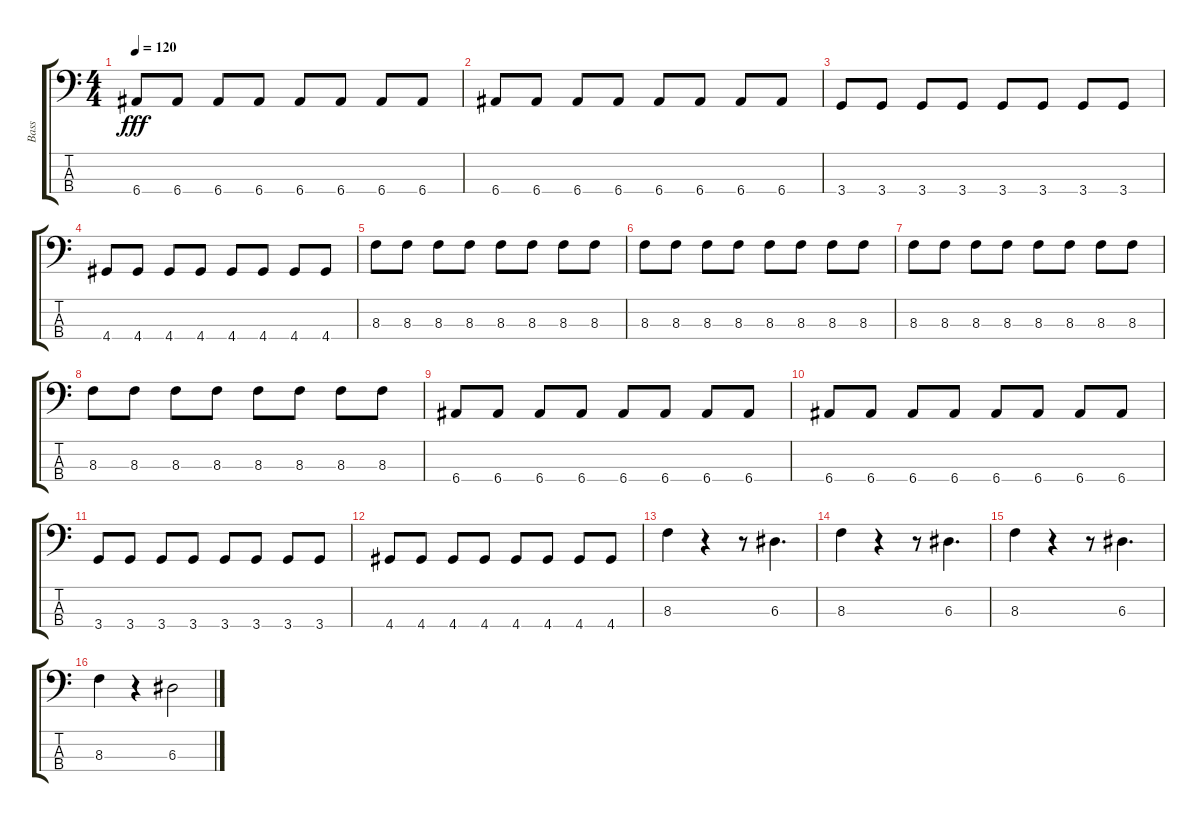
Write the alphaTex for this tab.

\track ("Bass" "Bass") {instrument electricbasspick}
\staff {score tabs}
\tuning (G2 D2 A1 E1) {hide}
\ts (4 4)
\tempo 120
\clef f4
\ks c
6.4.8{dy fff} 6.4.8 6.4.8 6.4.8 6.4.8 6.4.8 6.4.8 6.4.8 |
6.4.8 6.4.8 6.4.8 6.4.8 6.4.8 6.4.8 6.4.8 6.4.8 |
3.4.8 3.4.8 3.4.8 3.4.8 3.4.8 3.4.8 3.4.8 3.4.8 |
4.4.8 4.4.8 4.4.8 4.4.8 4.4.8 4.4.8 4.4.8 4.4.8 |
8.3.8 8.3.8 8.3.8 8.3.8 8.3.8 8.3.8 8.3.8 8.3.8 |
8.3.8 8.3.8 8.3.8 8.3.8 8.3.8 8.3.8 8.3.8 8.3.8 |
8.3.8 8.3.8 8.3.8 8.3.8 8.3.8 8.3.8 8.3.8 8.3.8 |
8.3.8 8.3.8 8.3.8 8.3.8 8.3.8 8.3.8 8.3.8 8.3.8 |
6.4.8 6.4.8 6.4.8 6.4.8 6.4.8 6.4.8 6.4.8 6.4.8 |
6.4.8 6.4.8 6.4.8 6.4.8 6.4.8 6.4.8 6.4.8 6.4.8 |
3.4.8 3.4.8 3.4.8 3.4.8 3.4.8 3.4.8 3.4.8 3.4.8 |
4.4.8 4.4.8 4.4.8 4.4.8 4.4.8 4.4.8 4.4.8 4.4.8 |
8.3.4 r.4 r.8 6.3.4{d} |
8.3.4 r.4 r.8 6.3.4{d} |
8.3.4 r.4 r.8 6.3.4{d} |
8.3.4 r.4 6.3.2
